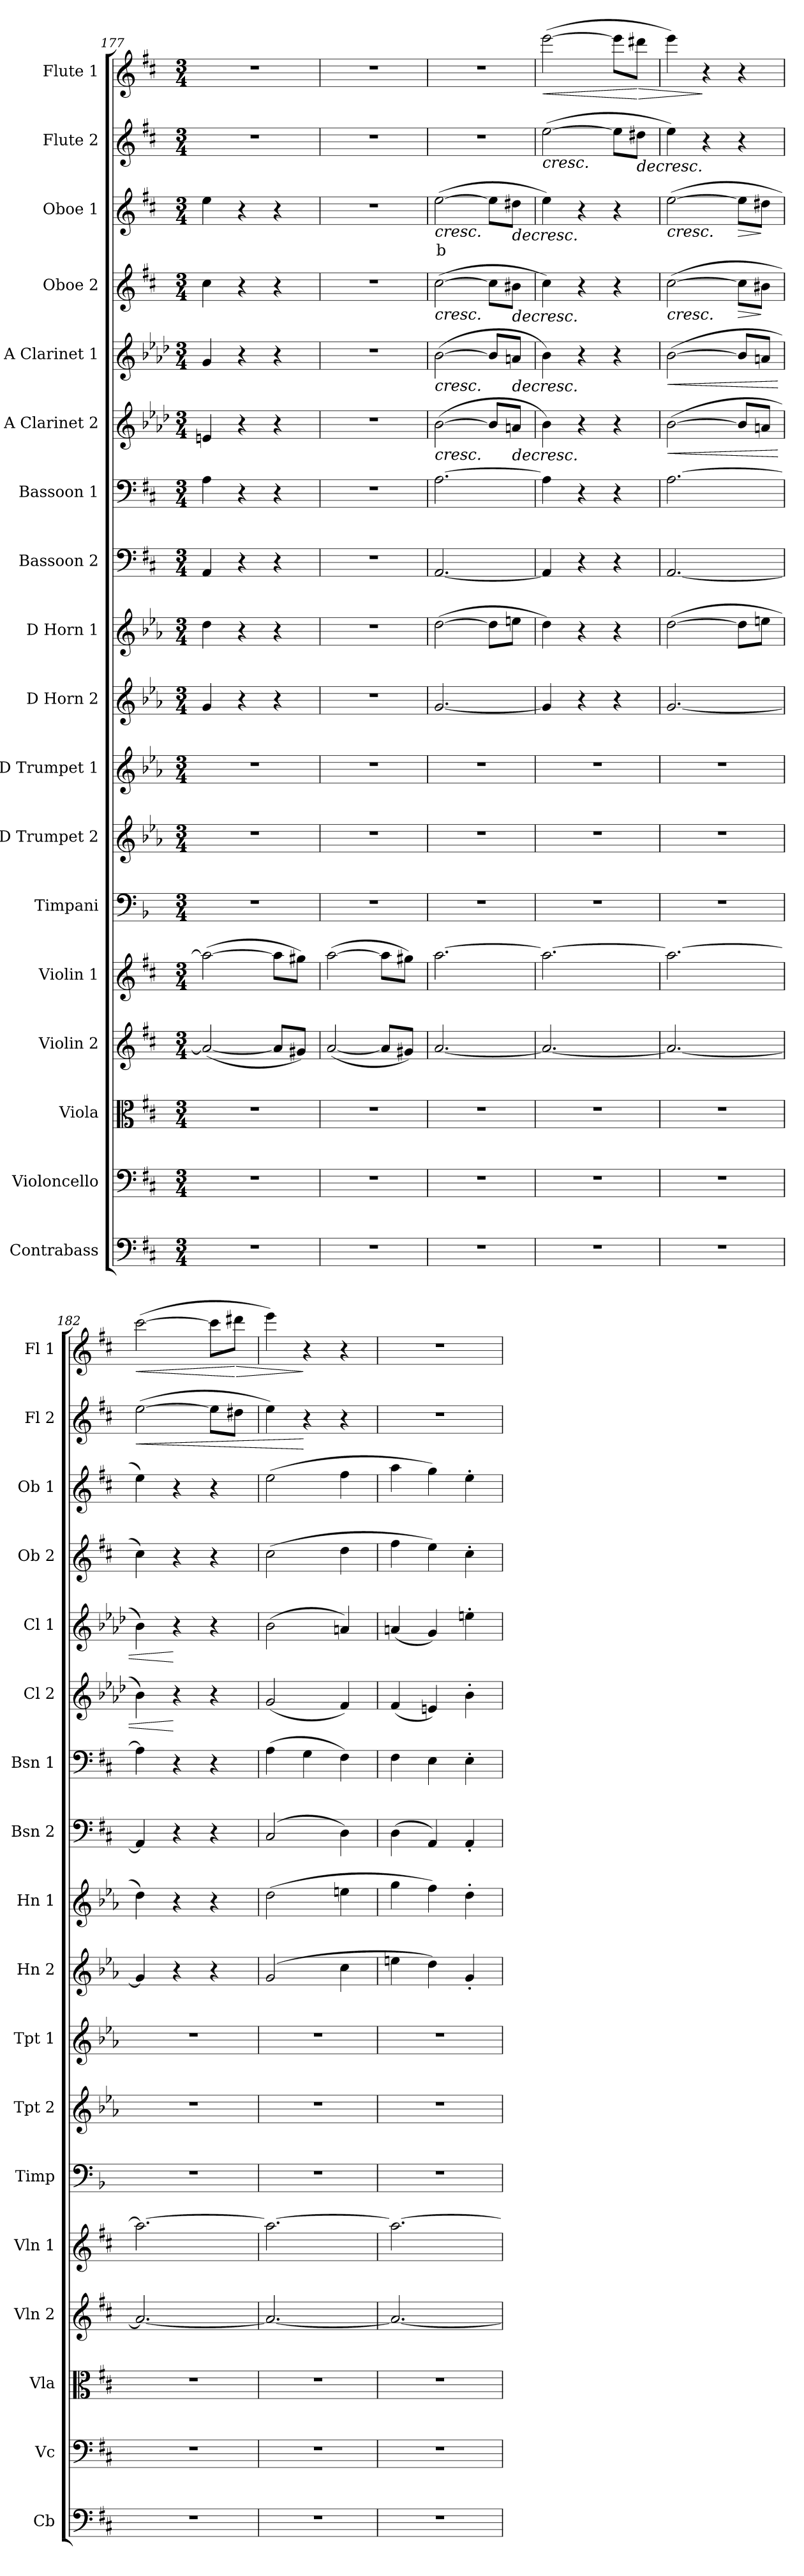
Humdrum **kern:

**kern	**kern	**kern	**kern	**kern	**kern	**kern	**kern	**kern	**kern	**kern	**kern	**kern	**dynam	**kern	**dynam	**kern	**dynam	**kern	**text	**dynam	**kern	**dynam	**kern	**dynam
*part18	*part17	*part16	*part15	*part14	*part13	*part12	*part11	*part10	*part9	*part8	*part7	*part6	*part6	*part5	*part5	*part4	*part4	*part3	*part3	*part3	*part2	*part2	*part1	*part1
*staff18	*staff17	*staff16	*staff15	*staff14	*staff13	*staff12	*staff11	*staff10	*staff9	*staff8	*staff7	*staff6	*staff6	*staff5	*staff5	*staff4	*staff4	*staff3	*staff3	*staff3	*staff2	*staff2	*staff1	*staff1
*I"Contrabass	*I"Violoncello	*I"Viola	*I"Violin 2	*I"Violin 1	*I"Timpani	*I"D Trumpet 2	*I"D Trumpet 1	*I"D Horn 2	*I"D Horn 1	*I"Bassoon 2	*I"Bassoon 1	*I"A Clarinet 2	*	*I"A Clarinet 1	*	*I"Oboe 2	*	*I"Oboe 1	*	*	*I"Flute 2	*	*I"Flute 1	*
*I'Cb	*I'Vc	*I'Vla	*I'Vln 2	*I'Vln 1	*I'Timp	*I'Tpt 2	*I'Tpt 1	*I'Hn 2	*I'Hn 1	*I'Bsn 2	*I'Bsn 1	*I'Cl 2	*	*I'Cl 1	*	*I'Ob 2	*	*I'Ob 1	*	*	*I'Fl 2	*	*I'Fl 1	*
*clefF4	*clefF4	*clefC3	*clefG2	*clefG2	*clefF4	*clefG2	*clefG2	*clefG2	*clefG2	*clefF4	*clefF4	*clefG2	*	*clefG2	*	*clefG2	*	*clefG2	*	*	*clefG2	*	*clefG2	*
*ITrd7c12	*	*	*	*	*	*ITrd-1c-2	*ITrd-1c-2	*ITrd6c10	*ITrd6c10	*	*	*ITrd2c3	*	*ITrd2c3	*	*	*	*	*	*	*	*	*	*
*k[f#c#]	*k[f#c#]	*k[f#c#]	*k[f#c#]	*k[f#c#]	*k[b-]	*k[b-]	*k[b-]	*k[b-]	*k[b-]	*k[f#c#]	*k[f#c#]	*k[b-]	*	*k[b-]	*	*k[f#c#]	*	*k[f#c#]	*	*	*k[f#c#]	*	*k[f#c#]	*
*M3/4	*M3/4	*M3/4	*M3/4	*M3/4	*M3/4	*M3/4	*M3/4	*M3/4	*M3/4	*M3/4	*M3/4	*M3/4	*	*M3/4	*	*M3/4	*	*M3/4	*	*	*M3/4	*	*M3/4	*
=177	=177	=177	=177	=177	=177	=177	=177	=177	=177	=177	=177	=177	=177	=177	=177	=177	=177	=177	=177	=177	=177	=177	=177	=177
2.r	2.r	2.r	(2a/_	(2aa\_	2.r	2.r	2.r	4A/	4e\	4AA/	4A\	4c#X/	.	4e/	.	4cc#\	.	4ee\	.	.	2.r	.	2.r	.
.	.	.	.	.	.	.	.	4r	4r	4r	4r	4r	.	4r	.	4r	.	4r	.	.	.	.	.	.
.	.	.	8a/L]	8aa\L]	.	.	.	4r	4r	4r	4r	4r	.	4r	.	4r	.	4r	.	.	.	.	.	.
.	.	.	8g#X/J)	8gg#X\J)	.	.	.	.	.	.	.	.	.	.	.	.	.	.	.	.	.	.	.	.
=178	=178	=178	=178	=178	=178	=178	=178	=178	=178	=178	=178	=178	=178	=178	=178	=178	=178	=178	=178	=178	=178	=178	=178	=178
2.r	2.r	2.r	([2a/	([2aa\	2.r	2.r	2.r	2.r	2.r	2.r	2.r	2.r	.	2.r	.	2.r	.	2.r	.	.	2.r	.	2.r	.
.	.	.	8a/L]	8aa\L]	.	.	.	.	.	.	.	.	.	.	.	.	.	.	.	.	.	.	.	.
.	.	.	8g#X/J)	8gg#X\J)	.	.	.	.	.	.	.	.	.	.	.	.	.	.	.	.	.	.	.	.
=179	=179	=179	=179	=179	=179	=179	=179	=179	=179	=179	=179	=179	=179	=179	=179	=179	=179	=179	=179	=179	=179	=179	=179	=179
!	!	!	!	!	!	!	!	!	!	!	!	!	!LO:HP:b	!	!LO:HP:b	!	!LO:HP:b	!	!LO:LY:b:color=#FF0000	!LO:HP:b	!	!	!	!
2.r	2.r	2.r	[2.a/	[2.aa\	2.r	2.r	2.r	[2.A/	([2e\	[2.AA/	[2.A\	([2g\	<	([2g\	<	([2cc#\	<	([2ee\	b	<	2.r	.	2.r	.
.	.	.	.	.	.	.	.	.	8e\L]	.	.	8g/L]	.	8g/L]	.	8cc#\L]	.	8ee\L]	.	.	.	.	.	.
!	!	!	!	!	!	!	!	!	!	!	!	!	!LO:HP:b	!	!LO:HP:b	!	!LO:HP:b	!	!	!LO:HP:b	!	!	!	!
.	.	.	.	.	.	.	.	.	8f#X\J	.	.	8f#X/J	>	8f#X/J	>	8b#X\J	>	8dd#X\J	.	>	.	.	.	.
=180	=180	=180	=180	=180	=180	=180	=180	=180	=180	=180	=180	=180	=180	=180	=180	=180	=180	=180	=180	=180	=180	=180	=180	=180
!	!	!	!	!	!	!	!	!	!	!	!	!	!	!	!	!	!	!	!	!	!	!LO:HP:b	!	!LO:HP:b
2.r	2.r	2.r	2.a/_	2.aa\_	2.r	2.r	2.r	4A/]	4e\)	4AA/]	4A\]	4g\)	.	4g\)	.	4cc#\)	.	4ee\)	.	.	([2ee\	<	([2eee\	<
.	.	.	.	.	.	.	.	4r	4r	4r	4r	4r	[	4r	[	4r	[	4r	.	[	.	.	.	.
.	.	.	.	.	.	.	.	4r	4r	4r	4r	4r	.	4r	.	4r	.	4r	.	.	8ee\L]	.	8eee\L]	.
!	!	!	!	!	!	!	!	!	!	!	!	!	!	!	!	!	!	!	!	!	!	!LO:HP:b	!	!LO:HP:n=1:b
.	.	.	.	.	.	.	.	.	.	.	.	.	.	.	.	.	.	.	.	.	8dd#X\J	>	8ddd#X\J	[ >
=181	=181	=181	=181	=181	=181	=181	=181	=181	=181	=181	=181	=181	=181	=181	=181	=181	=181	=181	=181	=181	=181	=181	=181	=181
!	!	!	!	!	!	!	!	!	!	!	!	!	!LO:HP:b	!	!LO:HP:b	!	!LO:HP:b	!	!	!LO:HP:b	!	!	!	!
2.r	2.r	2.r	2.a/_	2.aa\_	2.r	2.r	2.r	[2.A/	([2e\	[2.AA/	[2.A\	([2g\	<	([2g\	<	([2cc#\	<	([2ee\	.	<	4ee\)	.	4eee\)	.
.	.	.	.	.	.	.	.	.	.	.	.	.	.	.	.	.	.	.	.	.	4r	[	4r	]
!	!	!	!	!	!	!	!	!	!	!	!	!	!	!	!	!	!LO:HP:b	!	!	!LO:HP:b	!	!	!	!
.	.	.	.	.	.	.	.	.	8e\L]	.	.	8g/L]	.	8g/L]	.	8cc#\L]	>	8ee\L]	.	>	4r	.	4r	.
.	.	.	.	.	.	.	.	.	8f#X\J	.	.	8f#X/J	]	8f#X/J	]	8b#X\J	]	8dd#X\J	.	]	.	.	.	.
.	.	.	.	.	.	.	.	.	.	.	.	.	.	.	.	.	]	.	.	]	.	.	.	.
=182	=182	=182	=182	=182	=182	=182	=182	=182	=182	=182	=182	=182	=182	=182	=182	=182	=182	=182	=182	=182	=182	=182	=182	=182
!	!	!	!	!	!	!	!	!	!	!	!	!	!	!	!	!	!	!	!	!	!	!LO:HP:b	!	!LO:HP:b
2.r	2.r	2.r	2.a/_	2.aa\_	2.r	2.r	2.r	4A/]	4e\)	4AA/]	4A\]	4g\)	.	4g\)	.	4cc#\)	.	4ee\)	.	.	([2ee\	<	([2ccc#\	<
.	.	.	.	.	.	.	.	4r	4r	4r	4r	4r	[	4r	[	4r	[	4r	.	[	.	.	.	.
.	.	.	.	.	.	.	.	4r	4r	4r	4r	4r	.	4r	.	4r	.	4r	.	.	8ee\L]	.	8ccc#\L]	.
!	!	!	!	!	!	!	!	!	!	!	!	!	!	!	!	!	!	!	!	!	!	!	!	!LO:HP:n=1:b
.	.	.	.	.	.	.	.	.	.	.	.	.	.	.	.	.	.	.	.	.	8dd#X\J	]	8ddd#X\J	[ >
=183	=183	=183	=183	=183	=183	=183	=183	=183	=183	=183	=183	=183	=183	=183	=183	=183	=183	=183	=183	=183	=183	=183	=183	=183
2.r	2.r	2.r	2.a/_	2.aa\_	2.r	2.r	2.r	(2A/	(2e\	(2C#/	(4A\	(2e/	.	(2g\	.	(2cc#\	.	(2ee\	.	.	4ee\)	.	4eee\)	.
.	.	.	.	.	.	.	.	.	.	.	4G\	.	.	.	.	.	.	.	.	.	4r	[	4r	]
.	.	.	.	.	.	.	.	4d\	4f#X\	4D\)	4F#\)	4d/)	.	4f#X/)	.	4dd\	.	4ff#\	.	.	4r	.	4r	.
!!LO:PB:g=z
=184	=184	=184	=184	=184	=184	=184	=184	=184	=184	=184	=184	=184	=184	=184	=184	=184	=184	=184	=184	=184	=184	=184	=184	=184
2.r	2.r	2.r	2.a/_	2.aa\_	2.r	2.r	2.r	4f#X\	4a\	(4D\	4F#\	(4d/	.	(4f#X/	.	4ff#\	.	4aa\	.	.	2.r	.	2.r	.
.	.	.	.	.	.	.	.	4e\)	4g\)	4AA/)	4E\	4c#X/)	.	4e/)	.	4ee\)	.	4gg\)	.	.	.	.	.	.
.	.	.	.	.	.	.	.	4A'/	4e'\	4AA'/	4E'\	4g'\	.	4cc#X'\	.	4cc#'\	.	4ee'\	.	.	.	.	.	.
=	=	=	=	=	=	=	=	=	=	=	=	=	=	=	=	=	=	=	=	=	=	=	=	=
*-	*-	*-	*-	*-	*-	*-	*-	*-	*-	*-	*-	*-	*-	*-	*-	*-	*-	*-	*-	*-	*-	*-	*-	*-
